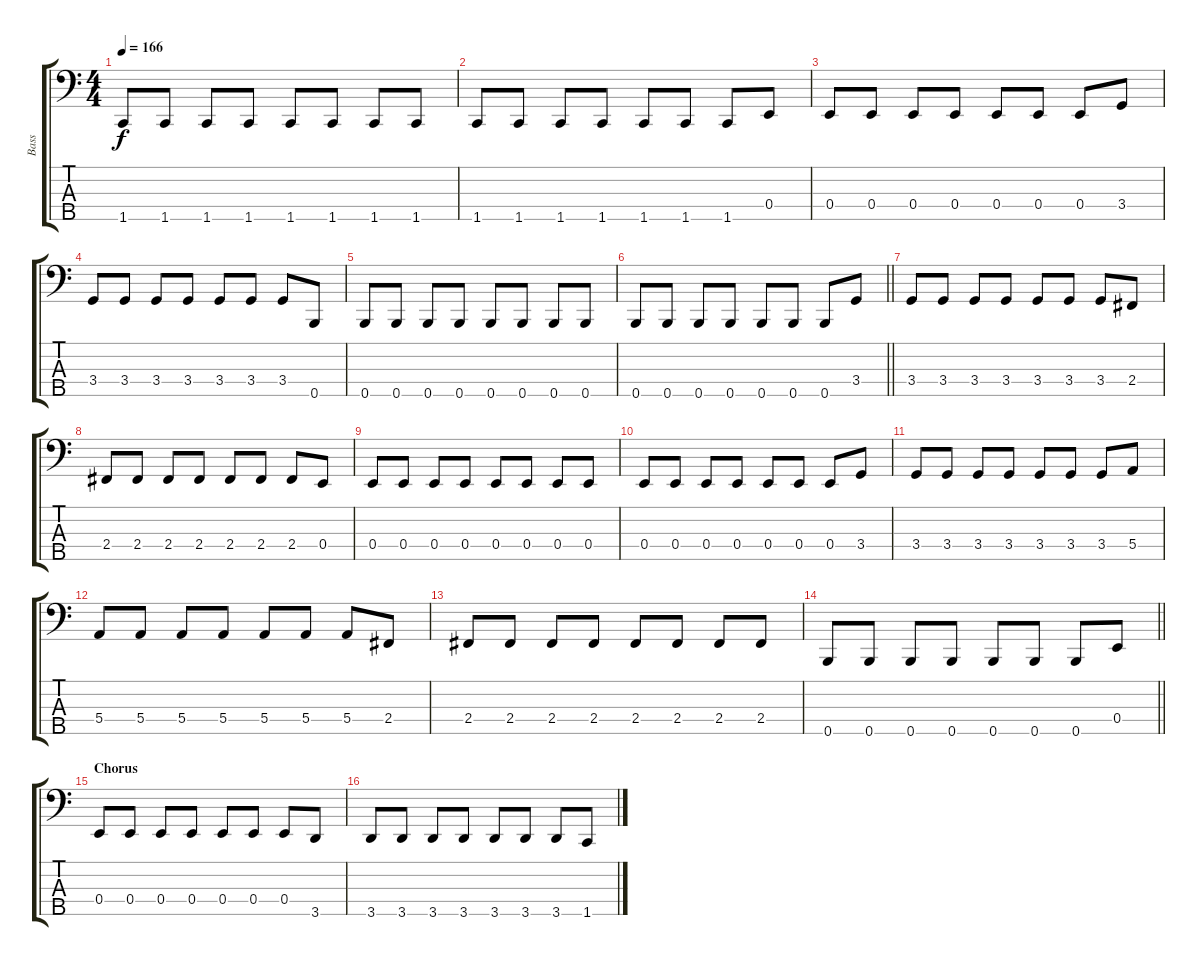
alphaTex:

\track ("Bass" "Bass") {instrument electricbassfinger}
\staff {score tabs}
\tuning (G2 D2 A1 E1 B0) {hide}
\ts (4 4)
\tempo 166
\clef f4
\ks c
1.5.8{dy f} 1.5.8 1.5.8 1.5.8 1.5.8 1.5.8 1.5.8 1.5.8 |
1.5.8 1.5.8 1.5.8 1.5.8 1.5.8 1.5.8 1.5.8 0.4.8 |
0.4.8 0.4.8 0.4.8 0.4.8 0.4.8 0.4.8 0.4.8 3.4.8 |
3.4.8 3.4.8 3.4.8 3.4.8 3.4.8 3.4.8 3.4.8 0.5.8 |
0.5.8 0.5.8 0.5.8 0.5.8 0.5.8 0.5.8 0.5.8 0.5.8 |
\barLineRight lightlight
0.5.8 0.5.8 0.5.8 0.5.8 0.5.8 0.5.8 0.5.8 3.4.8 |
\section ("" "")
3.4.8 3.4.8 3.4.8 3.4.8 3.4.8 3.4.8 3.4.8 2.4.8 |
2.4.8 2.4.8 2.4.8 2.4.8 2.4.8 2.4.8 2.4.8 0.4.8 |
0.4.8 0.4.8 0.4.8 0.4.8 0.4.8 0.4.8 0.4.8 0.4.8 |
0.4.8 0.4.8 0.4.8 0.4.8 0.4.8 0.4.8 0.4.8 3.4.8 |
3.4.8 3.4.8 3.4.8 3.4.8 3.4.8 3.4.8 3.4.8 5.4.8 |
5.4.8 5.4.8 5.4.8 5.4.8 5.4.8 5.4.8 5.4.8 2.4.8 |
2.4.8 2.4.8 2.4.8 2.4.8 2.4.8 2.4.8 2.4.8 2.4.8 |
\barLineRight lightlight
0.5.8 0.5.8 0.5.8 0.5.8 0.5.8 0.5.8 0.5.8 0.4.8 |
\section ("" "Chorus")
0.4.8 0.4.8 0.4.8 0.4.8 0.4.8 0.4.8 0.4.8 3.5.8 |
3.5.8 3.5.8 3.5.8 3.5.8 3.5.8 3.5.8 3.5.8 1.5.8
